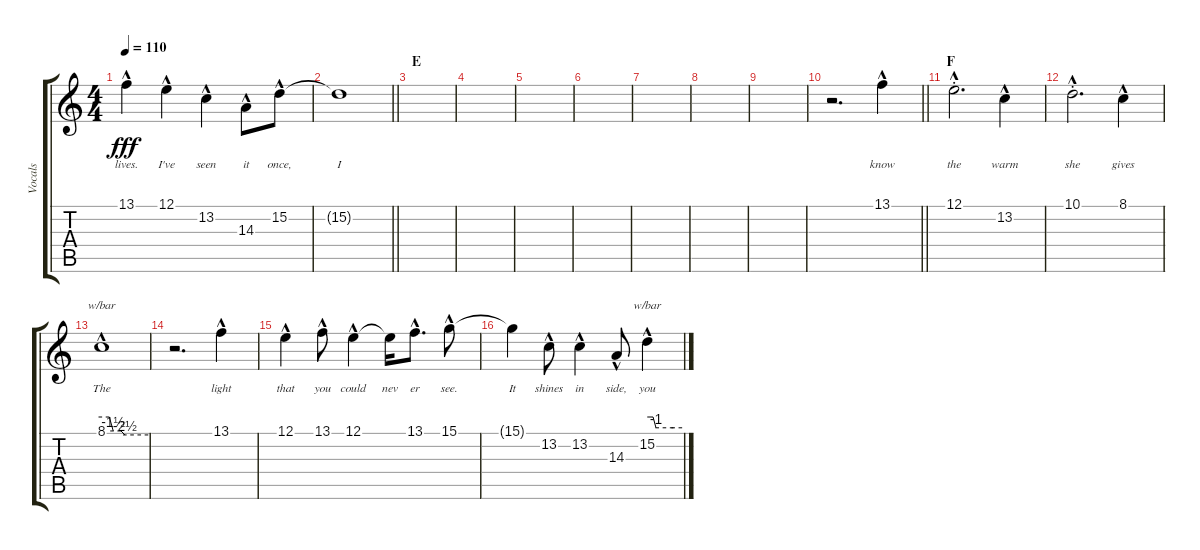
\track ("Vocals" "Vocals") {instrument pad1newage}
\staff {score tabs}
\tuning (E4 B3 G3 D3 A2 E2) {hide}
\ts (4 4)
\tempo 110
\clef g2
\ks c
13.1{hac}.4{lyrics (0 "lives.") lyrics (1 "") lyrics (2 "") lyrics (3 "") lyrics (4 "") dy fff} 12.1{hac}.4{lyrics (0 "I've") lyrics (1 "") lyrics (2 "") lyrics (3 "") lyrics (4 "")} 13.2{hac}.4{lyrics (0 "seen") lyrics (1 "") lyrics (2 "") lyrics (3 "") lyrics (4 "")} 14.3{hac}.8{lyrics (0 "it") lyrics (1 "") lyrics (2 "") lyrics (3 "") lyrics (4 "")} 15.2{hac}.8{lyrics (0 "once,") lyrics (1 "") lyrics (2 "") lyrics (3 "") lyrics (4 "")} |
\barLineRight lightlight
15.2{t}.1{lyrics (0 "I") lyrics (1 "") lyrics (2 "") lyrics (3 "") lyrics (4 "")} |
\section ("" "E")
|
|
|
|
|
|
|
\barLineRight lightlight
r.2{d} 13.1{hac}.4{lyrics (0 "know") lyrics (1 "") lyrics (2 "") lyrics (3 "") lyrics (4 "")} |
\section ("" "F")
12.1{hac st}.2{d lyrics (0 "the") lyrics (1 "") lyrics (2 "") lyrics (3 "") lyrics (4 "")} 13.2{hac}.4{lyrics (0 "warm") lyrics (1 "") lyrics (2 "") lyrics (3 "") lyrics (4 "")} |
10.1{hac st}.2{d lyrics (0 "she") lyrics (1 "") lyrics (2 "") lyrics (3 "") lyrics (4 "")} 8.1{hac}.4{lyrics (0 "gives") lyrics (1 "") lyrics (2 "") lyrics (3 "") lyrics (4 "")} |
8.1{hac}.1{tbe (custom default 0 0 10 0 15 -6 25 -6 30 -10 60 -10) lyrics (0 "The") lyrics (1 "") lyrics (2 "") lyrics (3 "") lyrics (4 "")} |
r.2{d} 13.1{hac}.4{lyrics (0 "light") lyrics (1 "") lyrics (2 "") lyrics (3 "") lyrics (4 "")} |
12.1{hac}.4{lyrics (0 "that") lyrics (1 "") lyrics (2 "") lyrics (3 "") lyrics (4 "")} 13.1{hac}.8{lyrics (0 "you") lyrics (1 "") lyrics (2 "") lyrics (3 "") lyrics (4 "")} 12.1{hac}.4{lyrics (0 "could") lyrics (1 "") lyrics (2 "") lyrics (3 "") lyrics (4 "")} 12.1{t}.16{lyrics (0 "nev") lyrics (1 "") lyrics (2 "") lyrics (3 "") lyrics (4 "")} 13.1{hac}.8{d lyrics (0 "er") lyrics (1 "") lyrics (2 "") lyrics (3 "") lyrics (4 "")} 15.1{hac}.8{lyrics (0 "see.") lyrics (1 "") lyrics (2 "") lyrics (3 "") lyrics (4 "")} |
15.1{t}.4{lyrics (0 "It") lyrics (1 "") lyrics (2 "") lyrics (3 "") lyrics (4 "")} 13.2{hac}.8{lyrics (0 "shines") lyrics (1 "") lyrics (2 "") lyrics (3 "") lyrics (4 "")} 13.2{hac}.4{lyrics (0 "in") lyrics (1 "") lyrics (2 "") lyrics (3 "") lyrics (4 "")} 14.3{hac}.8{lyrics (0 "side,") lyrics (1 "") lyrics (2 "") lyrics (3 "") lyrics (4 "")} 15.2{hac}.4{tbe (custom default 0 0 10 0 15 -4 45 -4 60 -4) lyrics (0 "you") lyrics (1 "") lyrics (2 "") lyrics (3 "") lyrics (4 "")}
